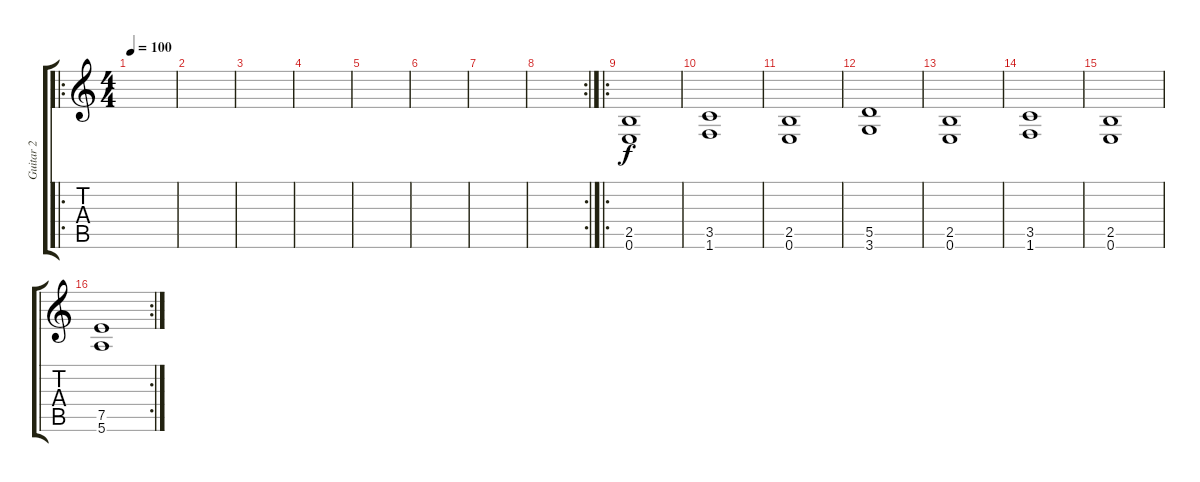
\track ("Guitar 2" "Guitar 2") {instrument distortionguitar}
\staff {score tabs}
\tuning (E4 B3 G3 D3 A2 E2) {hide}
\ro
\ts (4 4)
\tempo 100
\clef g2
\ks c
|
|
|
|
|
|
|
\rc 2
|
\ro
(2.5 0.6).1 |
(3.5 1.6).1 |
(2.5 0.6).1 |
(5.5 3.6).1 |
(2.5 0.6).1 |
(3.5 1.6).1 |
(2.5 0.6).1 |
\rc 2
(7.5 5.6).1
